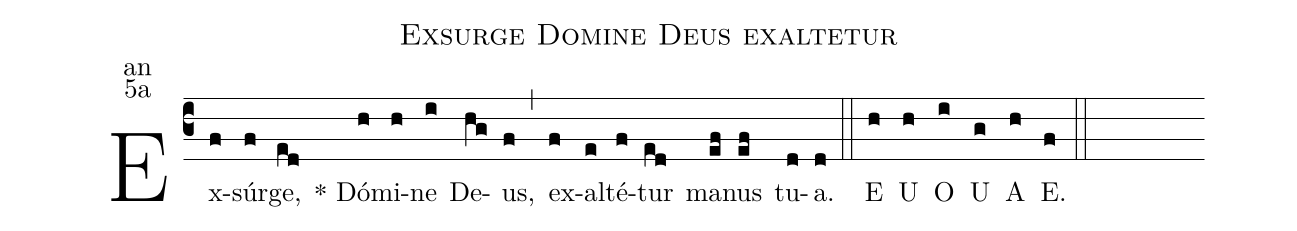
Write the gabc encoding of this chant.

name:Exsurge Domine Deus exaltetur;
office-part:an;
mode:5a;
%%
(c3) Ex(f)súr(f)ge,(ed) <sp>*</sp> Dó(h)mi(h)ne(i) De(hg)us,(f) (,) ex(f)al(e)té(f)tur(ed) ma(ef)nus(ef) tu(d)a.(d) (::) <eu>E(h) U(h) O(i) U(g) A(h) E.(f) </eu>(::)
